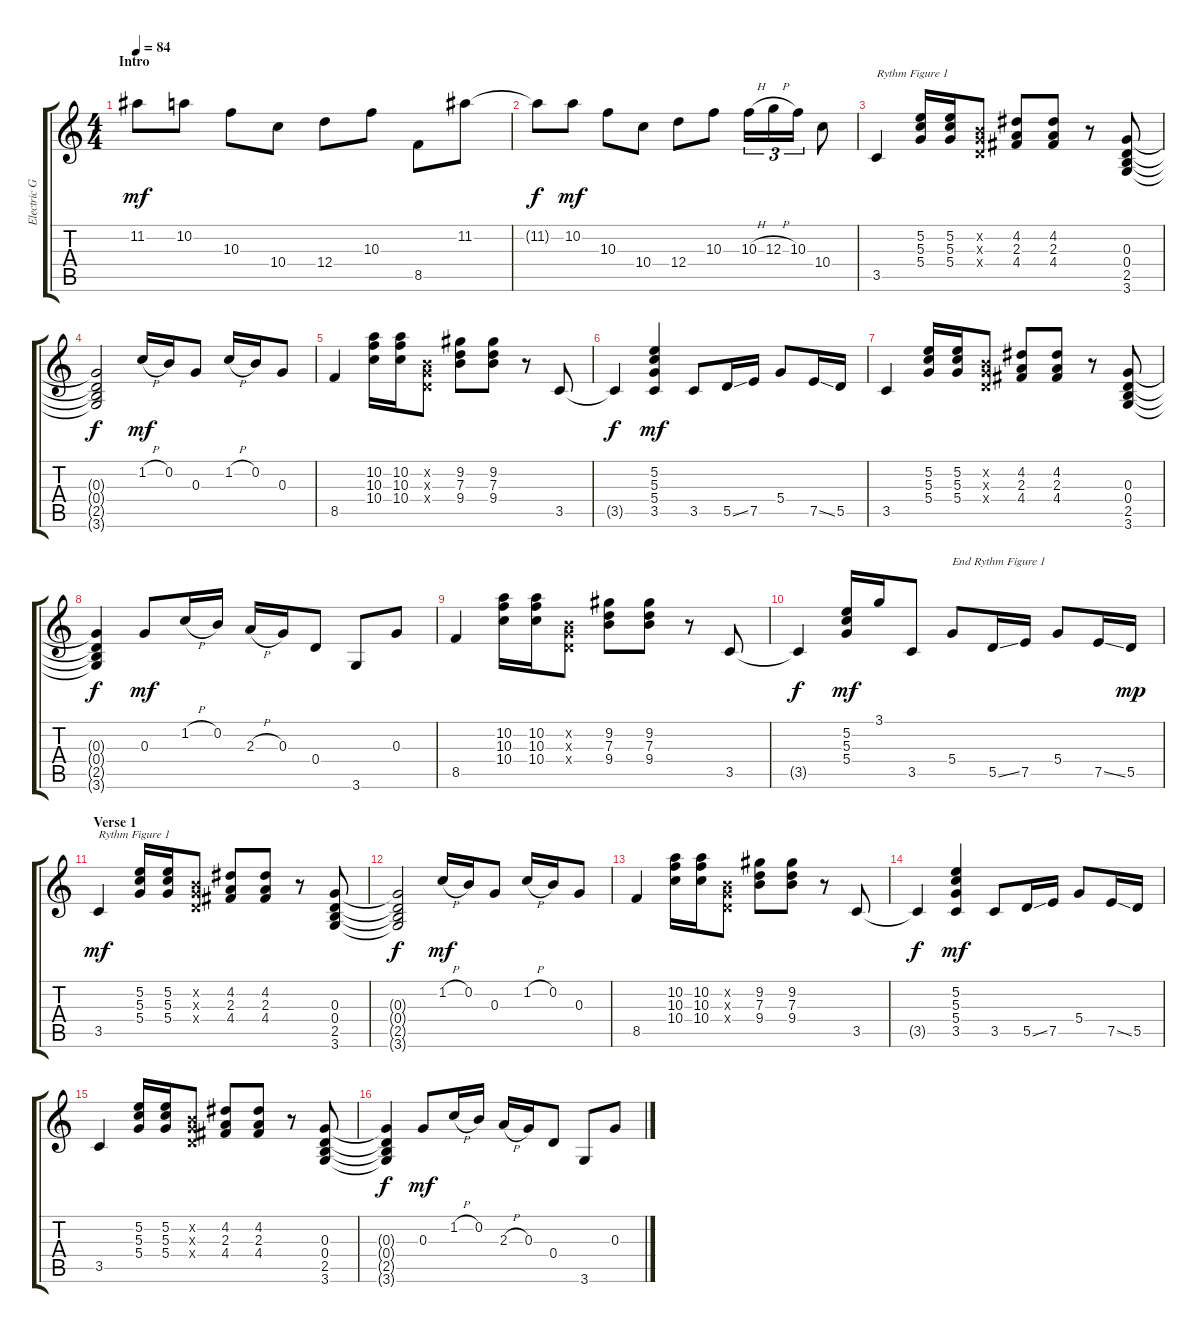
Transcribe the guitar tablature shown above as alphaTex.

\track ("Electric Guitar 2 (Lead)" "Electric G") {instrument electricguitarclean}
\staff {score tabs}
\tuning (E4 B3 G3 D3 A2 E2) {hide}
\ts (4 4)
\section ("" "Intro")
\tempo 84
\clef g2
\ks c
11.2.8{dy mf instrument electricguitarclean} 10.2.8 10.3.8 10.4.8 12.4.8 10.3.8 8.5.8 11.2.8 |
11.2{t}.8{dy f} 10.2.8{dy mf} 10.3.8 10.4.8 12.4.8 10.3.8 10.3{h}.16{tu (3 2)} 12.3{h}.16{tu (3 2)} 10.3.16{tu (3 2)} 10.4.8 |
3.5.4{txt "Rythm Figure 1"} (5.2 5.3 5.4).16 (5.2 5.3 5.4).16 (0.2{x} 0.3{x} 0.4{x}).8 (4.2 2.3 4.4).8 (4.2 2.3 4.4).8 r.8 (0.3 0.4 2.5 3.6).8 |
(0.3{t} 0.4{t} 2.5{t} 3.6{t}).2{dy f} 1.2{h}.16{dy mf} 0.2.16 0.3.8 1.2{h}.16 0.2.16 0.3.8 |
8.5.4 (10.2 10.3 10.4).16 (10.2 10.3 10.4).16 (0.2{x} 0.3{x} 0.4{x}).8 (9.2 7.3 9.4).8 (9.2 7.3 9.4).8 r.8 3.5.8 |
3.5{t}.4{dy f} (5.2 5.3 5.4 3.5).4{dy mf} 3.5.8 5.5{ss}.16 7.5.16 5.4.8 7.5{ss}.16 5.5.16 |
3.5.4 (5.2 5.3 5.4).16 (5.2 5.3 5.4).16 (0.2{x} 0.3{x} 0.4{x}).8 (4.2 2.3 4.4).8 (4.2 2.3 4.4).8 r.8 (0.3 0.4 2.5 3.6).8 |
(0.3{t} 0.4{t} 2.5{t} 3.6{t}).4{dy f} 0.3.8{dy mf} 1.2{h}.16 0.2.16 2.3{h}.16 0.3.16 0.4.8 3.6.8 0.3.8 |
8.5.4 (10.2 10.3 10.4).16 (10.2 10.3 10.4).16 (0.2{x} 0.3{x} 0.4{x}).8 (9.2 7.3 9.4).8 (9.2 7.3 9.4).8 r.8 3.5.8 |
3.5{t}.4{dy f} (5.2 5.3 5.4).16{dy mf} 3.1.16 3.5.8 5.4.8{txt "End Rythm Figure 1"} 5.5{ss}.16 7.5.16 5.4.8 7.5{ss}.16 5.5.16{dy mp} |
\section ("" "Verse 1")
3.5.4{txt "Rythm Figure 1" dy mf} (5.2 5.3 5.4).16 (5.2 5.3 5.4).16 (0.2{x} 0.3{x} 0.4{x}).8 (4.2 2.3 4.4).8 (4.2 2.3 4.4).8 r.8 (0.3 0.4 2.5 3.6).8 |
(0.3{t} 0.4{t} 2.5{t} 3.6{t}).2{dy f} 1.2{h}.16{dy mf} 0.2.16 0.3.8 1.2{h}.16 0.2.16 0.3.8 |
8.5.4 (10.2 10.3 10.4).16 (10.2 10.3 10.4).16 (0.2{x} 0.3{x} 0.4{x}).8 (9.2 7.3 9.4).8 (9.2 7.3 9.4).8 r.8 3.5.8 |
3.5{t}.4{dy f} (5.2 5.3 5.4 3.5).4{dy mf} 3.5.8 5.5{ss}.16 7.5.16 5.4.8 7.5{ss}.16 5.5.16 |
3.5.4 (5.2 5.3 5.4).16 (5.2 5.3 5.4).16 (0.2{x} 0.3{x} 0.4{x}).8 (4.2 2.3 4.4).8 (4.2 2.3 4.4).8 r.8 (0.3 0.4 2.5 3.6).8 |
(0.3{t} 0.4{t} 2.5{t} 3.6{t}).4{dy f} 0.3.8{dy mf} 1.2{h}.16 0.2.16 2.3{h}.16 0.3.16 0.4.8 3.6.8 0.3.8
